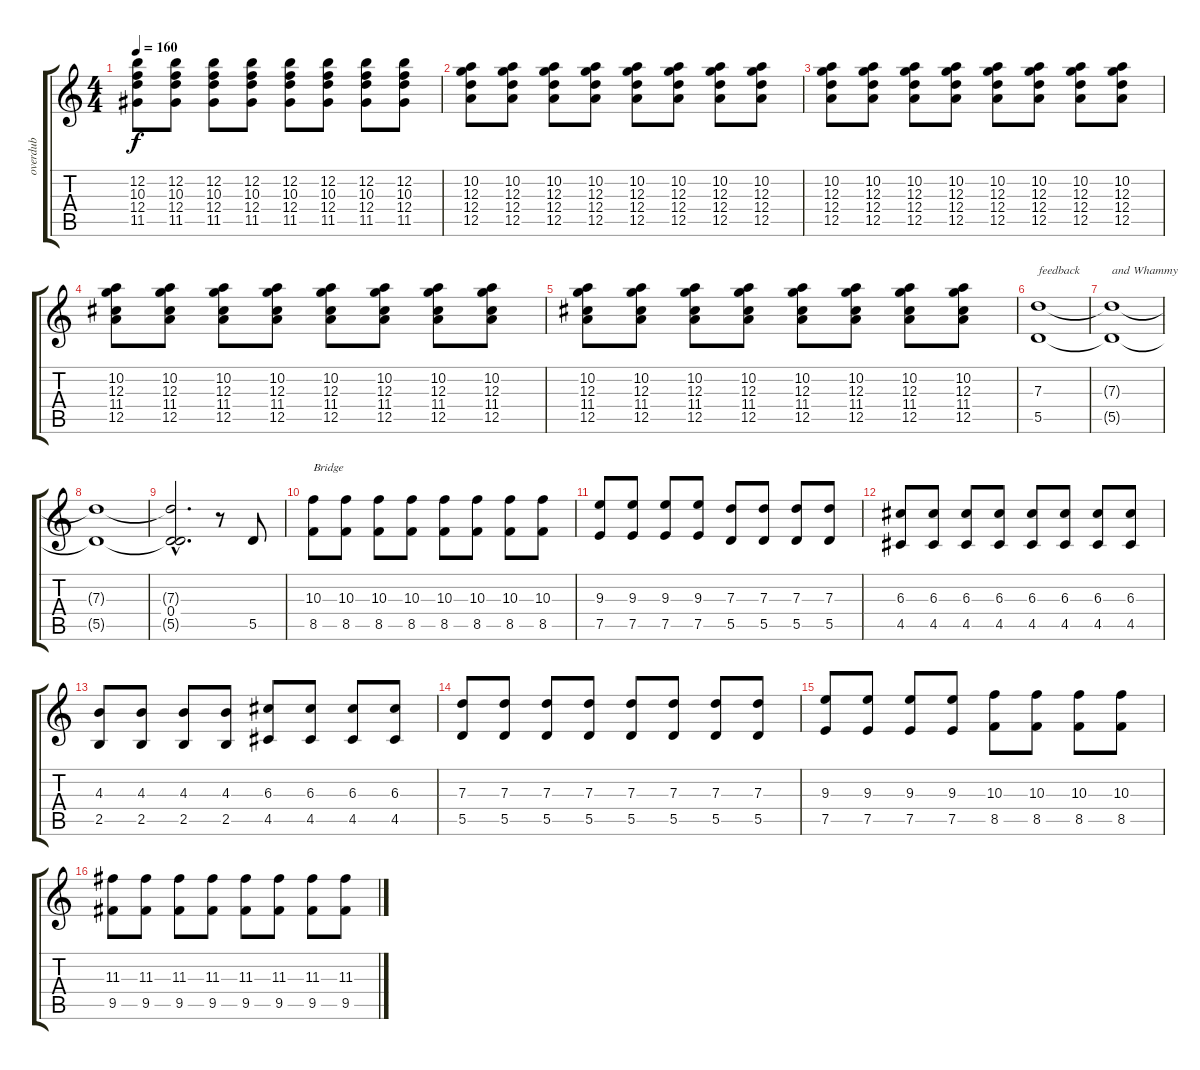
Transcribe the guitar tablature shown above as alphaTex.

\track ("overdub" "overdub") {instrument overdrivenguitar}
\staff {score tabs}
\tuning (E4 B3 G3 D3 A2 D2) {hide}
\ts (4 4)
\tempo 160
\clef g2
\ks c
(12.2 10.3 12.4 11.5).8{dy f} (12.2 10.3 12.4 11.5).8 (12.2 10.3 12.4 11.5).8 (12.2 10.3 12.4 11.5).8 (12.2 10.3 12.4 11.5).8 (12.2 10.3 12.4 11.5).8 (12.2 10.3 12.4 11.5).8 (12.2 10.3 12.4 11.5).8 |
(10.2 12.3 12.4 12.5).8 (10.2 12.3 12.4 12.5).8 (10.2 12.3 12.4 12.5).8 (10.2 12.3 12.4 12.5).8 (10.2 12.3 12.4 12.5).8 (10.2 12.3 12.4 12.5).8 (10.2 12.3 12.4 12.5).8 (10.2 12.3 12.4 12.5).8 |
(10.2 12.3 12.4 12.5).8 (10.2 12.3 12.4 12.5).8 (10.2 12.3 12.4 12.5).8 (10.2 12.3 12.4 12.5).8 (10.2 12.3 12.4 12.5).8 (10.2 12.3 12.4 12.5).8 (10.2 12.3 12.4 12.5).8 (10.2 12.3 12.4 12.5).8 |
(10.2 12.3 11.4 12.5).8 (10.2 12.3 11.4 12.5).8 (10.2 12.3 11.4 12.5).8 (10.2 12.3 11.4 12.5).8 (10.2 12.3 11.4 12.5).8 (10.2 12.3 11.4 12.5).8 (10.2 12.3 11.4 12.5).8 (10.2 12.3 11.4 12.5).8 |
(10.2 12.3 11.4 12.5).8 (10.2 12.3 11.4 12.5).8 (10.2 12.3 11.4 12.5).8 (10.2 12.3 11.4 12.5).8 (10.2 12.3 11.4 12.5).8 (10.2 12.3 11.4 12.5).8 (10.2 12.3 11.4 12.5).8 (10.2 12.3 11.4 12.5).8 |
(7.3 5.5).1{txt "feedback"} |
(7.3{t} 5.5{t}).1{txt "and Whammy"} |
(7.3{t} 5.5{t}).1 |
(7.3{hac t} 0.4{hac} 5.5{hac t}).2{d} r.8 5.5.8 |
(10.3 8.5).8{txt "Bridge"} (10.3 8.5).8 (10.3 8.5).8 (10.3 8.5).8 (10.3 8.5).8 (10.3 8.5).8 (10.3 8.5).8 (10.3 8.5).8 |
(9.3 7.5).8 (9.3 7.5).8 (9.3 7.5).8 (9.3 7.5).8 (7.3 5.5).8 (7.3 5.5).8 (7.3 5.5).8 (7.3 5.5).8 |
(6.3 4.5).8 (6.3 4.5).8 (6.3 4.5).8 (6.3 4.5).8 (6.3 4.5).8 (6.3 4.5).8 (6.3 4.5).8 (6.3 4.5).8 |
(4.3 2.5).8 (4.3 2.5).8 (4.3 2.5).8 (4.3 2.5).8 (6.3 4.5).8 (6.3 4.5).8 (6.3 4.5).8 (6.3 4.5).8 |
(7.3 5.5).8 (7.3 5.5).8 (7.3 5.5).8 (7.3 5.5).8 (7.3 5.5).8 (7.3 5.5).8 (7.3 5.5).8 (7.3 5.5).8 |
(9.3 7.5).8 (9.3 7.5).8 (9.3 7.5).8 (9.3 7.5).8 (10.3 8.5).8 (10.3 8.5).8 (10.3 8.5).8 (10.3 8.5).8 |
(11.3 9.5).8 (11.3 9.5).8 (11.3 9.5).8 (11.3 9.5).8 (11.3 9.5).8 (11.3 9.5).8 (11.3 9.5).8 (11.3 9.5).8
